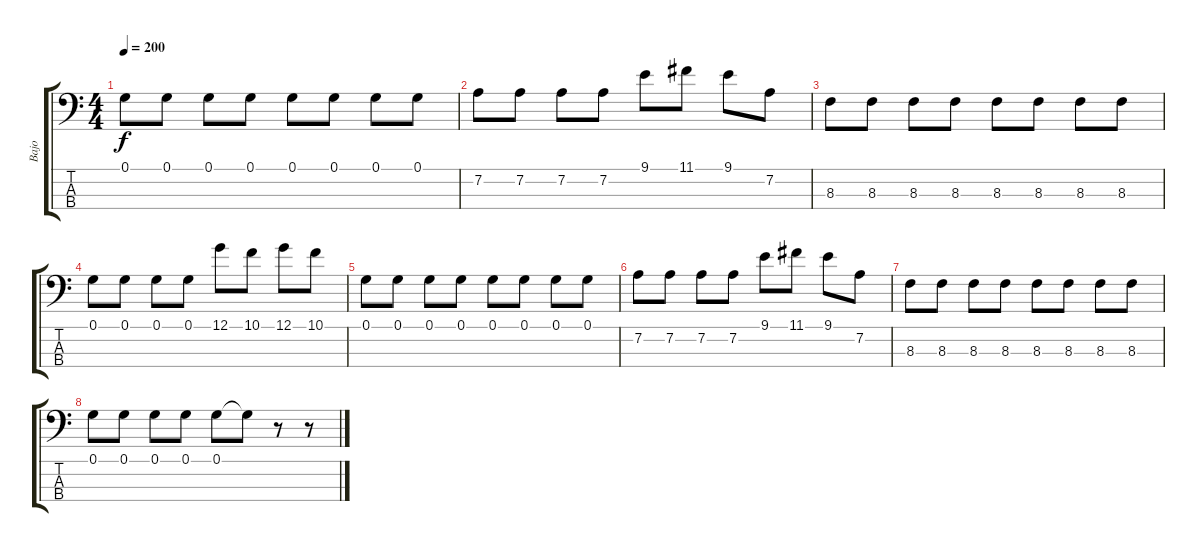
\track ("Bajo" "Bajo") {instrument electricbassfinger}
\staff {score tabs}
\tuning (G2 D2 A1 E1) {hide}
\ts (4 4)
\tempo 200
\clef f4
\ks c
0.1.8{dy f} 0.1.8 0.1.8 0.1.8 0.1.8 0.1.8 0.1.8 0.1.8 |
7.2.8 7.2.8 7.2.8 7.2.8 9.1.8 11.1.8 9.1.8 7.2.8 |
8.3.8 8.3.8 8.3.8 8.3.8 8.3.8 8.3.8 8.3.8 8.3.8 |
0.1.8 0.1.8 0.1.8 0.1.8 12.1.8 10.1.8 12.1.8 10.1.8 |
0.1.8 0.1.8 0.1.8 0.1.8 0.1.8 0.1.8 0.1.8 0.1.8 |
7.2.8 7.2.8 7.2.8 7.2.8 9.1.8 11.1.8 9.1.8 7.2.8 |
8.3.8 8.3.8 8.3.8 8.3.8 8.3.8 8.3.8 8.3.8 8.3.8 |
0.1.8 0.1.8 0.1.8 0.1.8 0.1.8 0.1{t}.8 r.8 r.8
